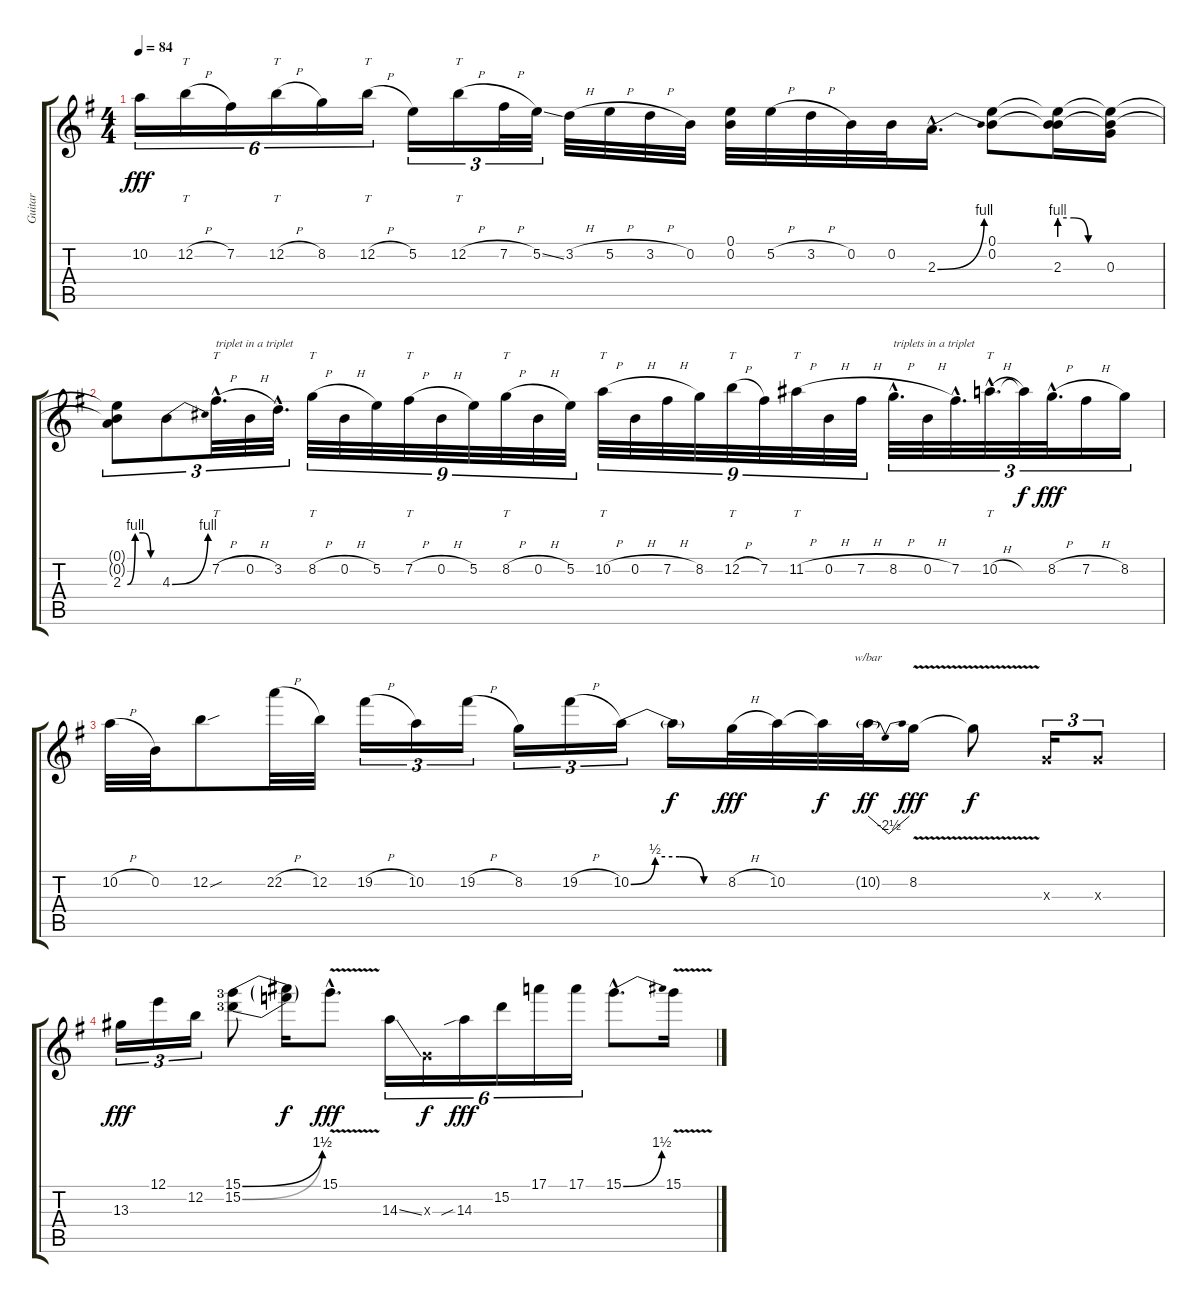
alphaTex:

\track ("Guitar" "Guitar") {instrument electricguitarclean}
\staff {score tabs}
\tuning (E4 B3 G3 D3 A2 E2) {hide}
\ts (4 4)
\tempo 84
\clef g2
\ks g
10.2.16{tu (6 4) dy fff} 12.2{h}.16{tt tu (6 4)} 7.2.16{tu (6 4)} 12.2{h}.16{tt tu (6 4)} 8.2.16{tu (6 4)} 12.2{h}.16{tt tu (6 4)} 5.2.16{tu (3 2)} 12.2{h}.16{tt tu (3 2)} 7.2{h}.32{tu (3 2)} 5.2{ss}.32{tu (3 2)} 3.2{h}.32 5.2{h}.32 3.2{h}.32 0.2.32 (0.1 0.2).32 5.2{h}.32 3.2{h}.32 0.2.32 0.2.32 2.3{be (bend 0 0 60 4) hac}.16{d} (0.1 0.2).8 (0.1{t} 0.2{t} 2.3{be (custom 0 4 20 4 40 0 60 0)}).16 (0.1{t} 0.2{t} 0.3).16 |
(0.1{t} 0.2{t} 2.3{be (custom 0 0 15 4 30 4 45 0 60 0)}).8{tu (3 2)} 4.3{be (bend 0 0 60 4)}.8{tu (3 2)} 7.2{h hac}.32{tt d tu (3 2) txt "triplet in a triplet"} 0.2{h}.32{tu (3 2)} 3.2{hac}.32{d tu (3 2)} 8.2{h}.32{tt tu (9 8)} 0.2{h}.32{tu (9 8)} 5.2.32{tu (9 8)} 7.2{h}.32{tt tu (9 8)} 0.2{h}.32{tu (9 8)} 5.2.32{tu (9 8)} 8.2{h}.32{tt tu (9 8)} 0.2{h}.32{tu (9 8)} 5.2.32{tu (9 8)} 10.2{h}.32{tt tu (9 8)} 0.2{h}.32{tu (9 8)} 7.2{h}.32{tu (9 8)} 8.2.32{tu (9 8)} 12.2{h}.32{tt tu (9 8)} 7.2.32{tu (9 8)} 11.2{h}.32{tt tu (9 8)} 0.2{h}.32{tu (9 8)} 7.2{h}.32{tu (9 8)} 8.2{h hac}.32{d tu (3 2) txt "triplets in a triplet"} 0.2{h}.32{tu (3 2)} 7.2{hac}.32{d tu (3 2)} 10.2{h hac}.32{tt d tu (3 2)} 10.2{t}.32{tu (3 2) dy f} 8.2{h hac}.32{d tu (3 2) dy fff} 7.2{h}.16{tu (3 2)} 8.2.16{tu (3 2)} |
10.2{h}.32 0.2.32 12.2{sou}.8 22.2{h}.32 12.2.32 19.2{h}.16{tu (3 2)} 10.2.16{tu (3 2)} 19.2{h}.16{tu (3 2)} 8.2.16{tu (3 2)} 19.2{h}.16{tu (3 2)} 10.2{be (custom 0 0 15 2 30 2 45 0 60 0)}.16{tu (3 2)} 10.2{t}.16{dy f} 8.2{h}.32{dy fff} 10.2.32 10.2{t}.32{dy f} 10.2{g}.32{tbe (dip default 0 0 30 -10 60 0) dy ff} 8.2{v}.16{dy fff} 8.2{t}.8{dy f} 0.3{x}.16{tu (3 2)} 0.3{x}.8{tu (3 2)} |
13.3.16{tu (3 2) dy fff} 12.1.16{tu (3 2)} 12.2.16{tu (3 2)} (15.1{be (bend 0 0 60 6) lf 4} 15.2{be (bend 0 0 60 6) lf 4}).8 (15.1{t} 15.2{t}).16{dy f} 15.1{v hac}.8{d dy fff} 14.3{ss}.16{tu (6 4)} 0.3{x}.16{tu (6 4) dy f} 14.3{sib}.16{tu (6 4) dy fff} 15.2.16{tu (6 4)} 17.1.16{tu (6 4)} 17.1.16{tu (6 4)} 15.1{be (bend 0 0 60 6) hac}.8{d} 15.1{v}.16
